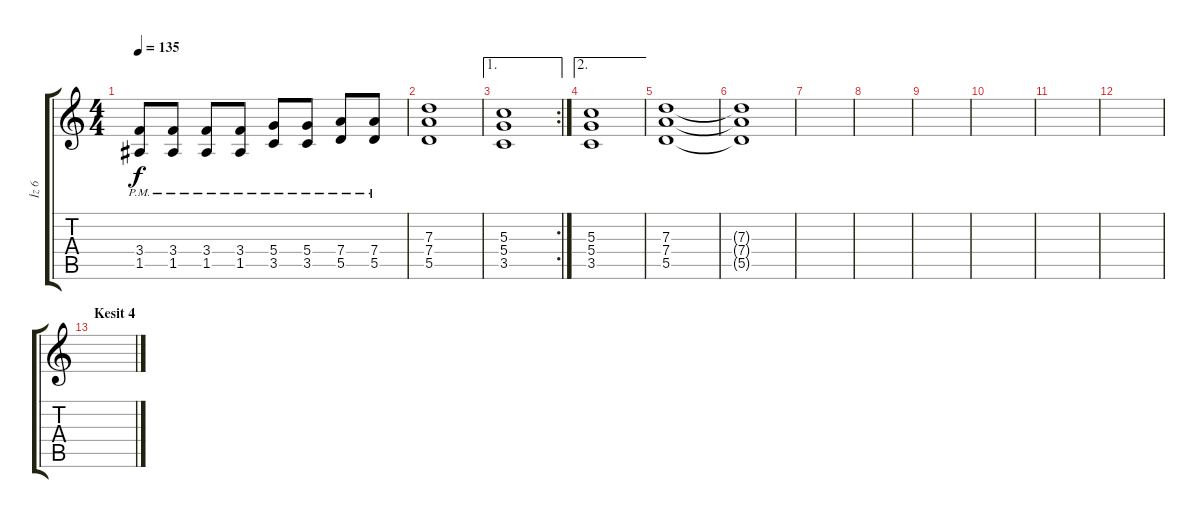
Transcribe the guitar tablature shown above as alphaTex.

\track ("İz 6" "İz 6") {instrument distortionguitar}
\staff {score tabs}
\tuning (E4 B3 G3 D3 A2 E2) {hide}
\ts (4 4)
\tempo 135
\clef g2
\ks c
(3.4{pm} 1.5{pm}).8{dy f} (3.4{pm} 1.5{pm}).8 (3.4{pm} 1.5{pm}).8 (3.4{pm} 1.5{pm}).8 (5.4{pm} 3.5{pm}).8 (5.4{pm} 3.5{pm}).8 (7.4{pm} 5.5{pm}).8 (7.4{pm} 5.5{pm}).8 |
(7.3 7.4 5.5).1 |
\ae 1
\rc 2
(5.3 5.4 3.5).1 |
\ae 2
(5.3 5.4 3.5).1 |
(7.3 7.4 5.5).1 |
(7.3{t} 7.4{t} 5.5{t}).1 |
|
|
|
|
|
|
\section ("" "Kesit 4")
